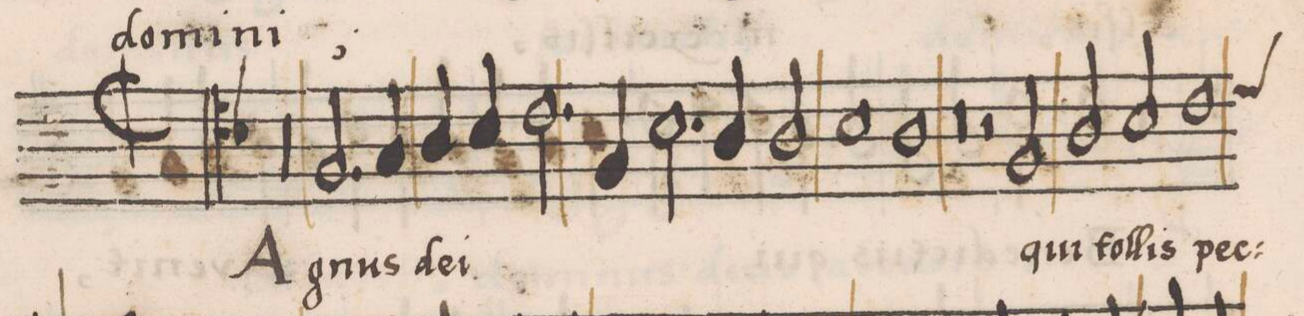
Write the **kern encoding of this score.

**kern	**text
*I"TENOR	*
*clefC4	*
*k[b-]	*
*met(C|)	*
*M2/1	*
00r	.
=2-	=2-
=3-	=3-
2.F/	A-
4G/	-gnus
4A/	de-
4B-/	-i
2.c\	.
=4-	=4-
4F/	.
2.B-\	.
4A/	.
2A/	.
=5	=5
1B-	.
1A	.
=6	=6
0r	.
=7-	=7-
2r	.
2F/	qui
2A/	tol-
2B-/	-lis
=8-	=8-
1c	pec-
*custos:d	*
*-	*-
